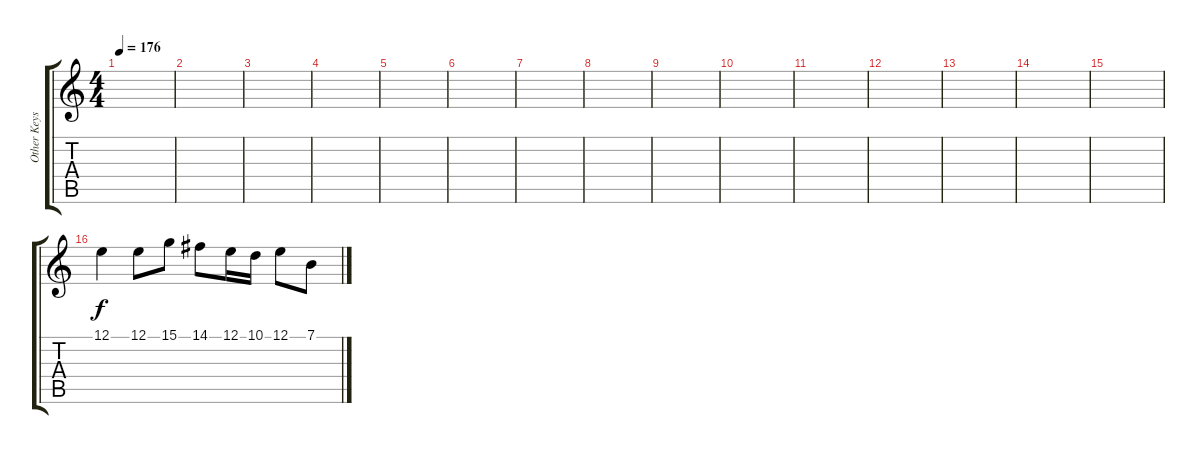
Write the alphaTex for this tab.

\track ("Other Keys" "Other Keys") {instrument trumpet}
\staff {score tabs}
\tuning (E4 B3 G3 D3 A2 E2) {hide}
\ts (4 4)
\tempo 176
\clef g2
\ks c
|
|
|
|
|
|
|
|
|
|
|
|
|
|
|
12.1.4{instrument flute} 12.1.8 15.1.8 14.1.8 12.1.16 10.1.16 12.1.8 7.1.8
